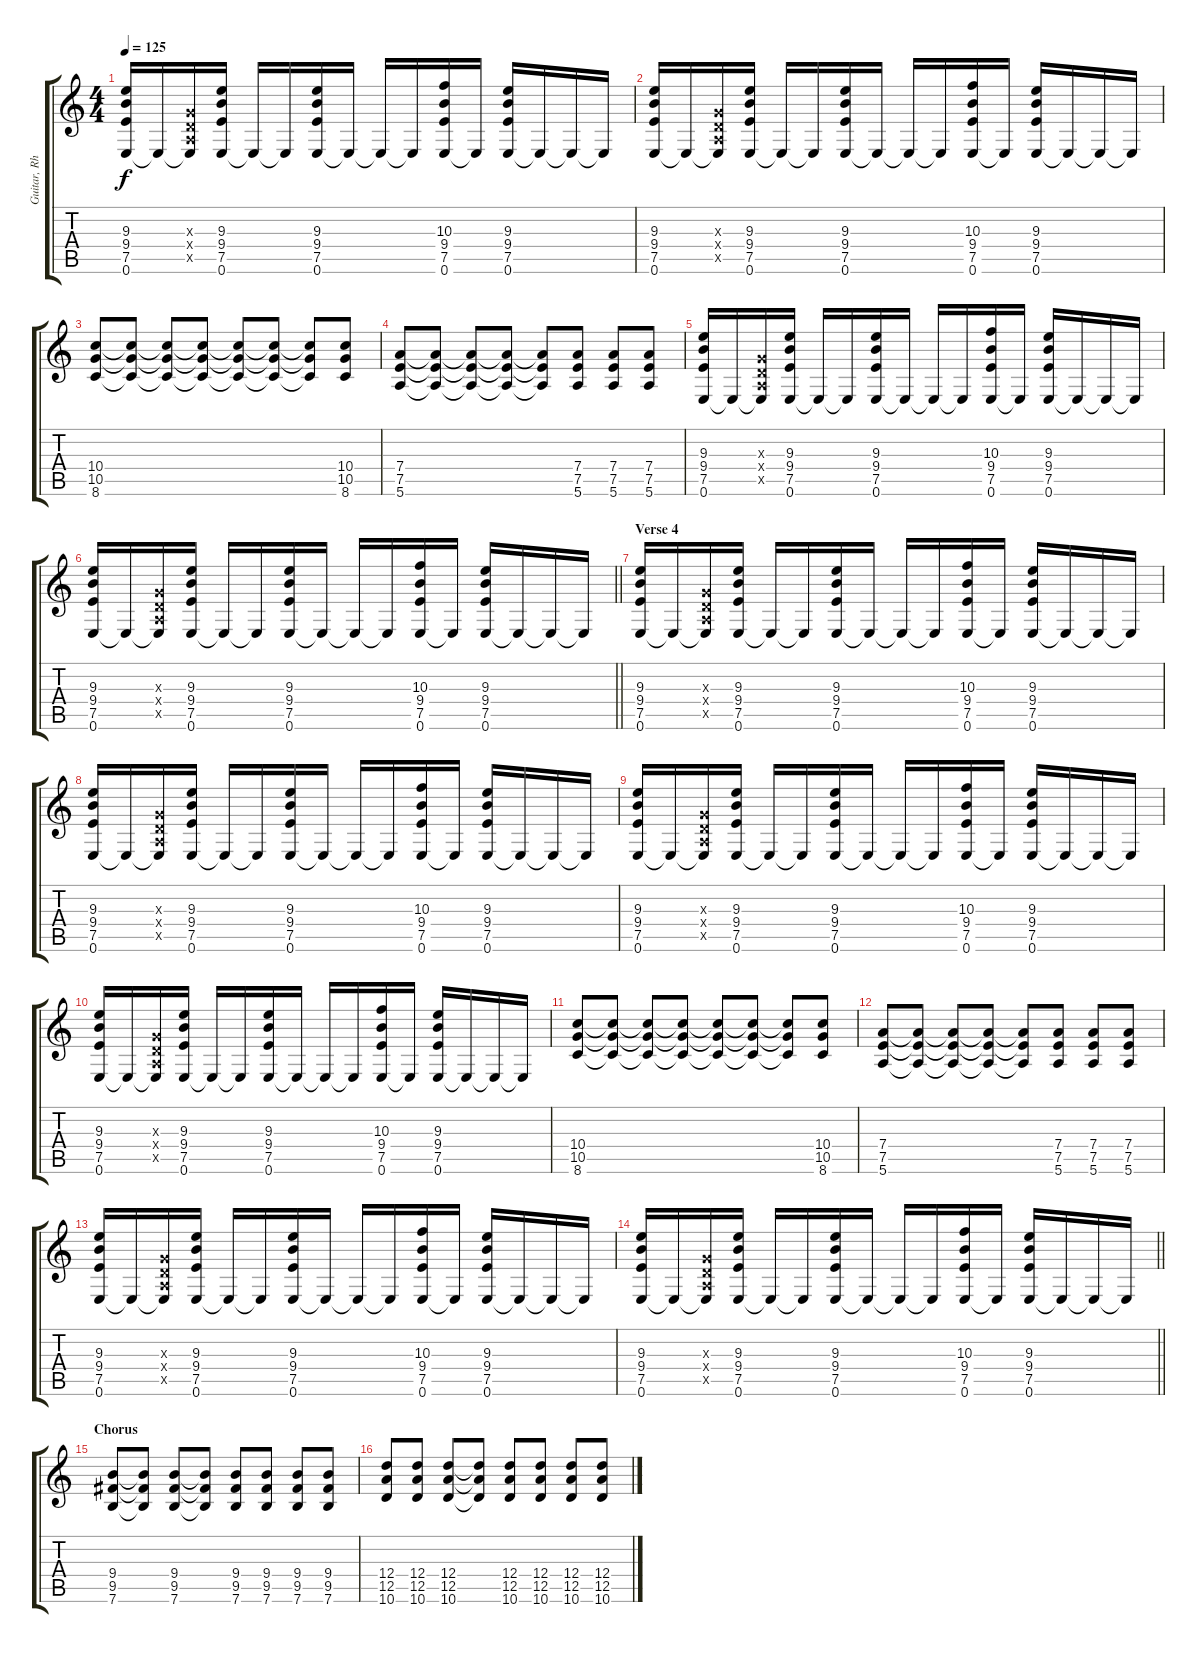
\track ("Guitar, Rhythm" "Guitar, Rh") {instrument distortionguitar}
\staff {score tabs}
\tuning (E4 B3 G3 D3 A2 E2) {hide}
\ts (4 4)
\tempo 125
\clef g2
\ks c
(9.3 9.4 7.5 0.6).16{dy f} 0.6{t}.16 (0.3{x} 0.4{x} 0.5{x} 0.6{t}).16 (9.3 9.4 7.5 0.6).16 0.6{t}.16 0.6{t}.16 (9.3 9.4 7.5 0.6).16 0.6{t}.16 0.6{t}.16 0.6{t}.16 (10.3 9.4 7.5 0.6).16 0.6{t}.16 (9.3 9.4 7.5 0.6).16 0.6{t}.16 0.6{t}.16 0.6{t}.16 |
(9.3 9.4 7.5 0.6).16 0.6{t}.16 (0.3{x} 0.4{x} 0.5{x} 0.6{t}).16 (9.3 9.4 7.5 0.6).16 0.6{t}.16 0.6{t}.16 (9.3 9.4 7.5 0.6).16 0.6{t}.16 0.6{t}.16 0.6{t}.16 (10.3 9.4 7.5 0.6).16 0.6{t}.16 (9.3 9.4 7.5 0.6).16 0.6{t}.16 0.6{t}.16 0.6{t}.16 |
(10.4 10.5 8.6).8 (10.4{t} 10.5{t} 8.6{t}).8 (10.4{t} 10.5{t} 8.6{t}).8 (10.4{t} 10.5{t} 8.6{t}).8 (10.4{t} 10.5{t} 8.6{t}).8 (10.4{t} 10.5{t} 8.6{t}).8 (10.4{t} 10.5{t} 8.6{t}).8 (10.4 10.5 8.6).8 |
(7.4 7.5 5.6).8 (7.4{t} 7.5{t} 5.6{t}).8 (7.4{t} 7.5{t} 5.6{t}).8 (7.4{t} 7.5{t} 5.6{t}).8 (7.4{t} 7.5{t} 5.6{t}).8 (7.4 7.5 5.6).8 (7.4 7.5 5.6).8 (7.4 7.5 5.6).8 |
(9.3 9.4 7.5 0.6).16 0.6{t}.16 (0.3{x} 0.4{x} 0.5{x} 0.6{t}).16 (9.3 9.4 7.5 0.6).16 0.6{t}.16 0.6{t}.16 (9.3 9.4 7.5 0.6).16 0.6{t}.16 0.6{t}.16 0.6{t}.16 (10.3 9.4 7.5 0.6).16 0.6{t}.16 (9.3 9.4 7.5 0.6).16 0.6{t}.16 0.6{t}.16 0.6{t}.16 |
\barLineRight lightlight
(9.3 9.4 7.5 0.6).16 0.6{t}.16 (0.3{x} 0.4{x} 0.5{x} 0.6{t}).16 (9.3 9.4 7.5 0.6).16 0.6{t}.16 0.6{t}.16 (9.3 9.4 7.5 0.6).16 0.6{t}.16 0.6{t}.16 0.6{t}.16 (10.3 9.4 7.5 0.6).16 0.6{t}.16 (9.3 9.4 7.5 0.6).16 0.6{t}.16 0.6{t}.16 0.6{t}.16 |
\section ("" "Verse 4")
(9.3 9.4 7.5 0.6).16 0.6{t}.16 (0.3{x} 0.4{x} 0.5{x} 0.6{t}).16 (9.3 9.4 7.5 0.6).16 0.6{t}.16 0.6{t}.16 (9.3 9.4 7.5 0.6).16 0.6{t}.16 0.6{t}.16 0.6{t}.16 (10.3 9.4 7.5 0.6).16 0.6{t}.16 (9.3 9.4 7.5 0.6).16 0.6{t}.16 0.6{t}.16 0.6{t}.16 |
(9.3 9.4 7.5 0.6).16 0.6{t}.16 (0.3{x} 0.4{x} 0.5{x} 0.6{t}).16 (9.3 9.4 7.5 0.6).16 0.6{t}.16 0.6{t}.16 (9.3 9.4 7.5 0.6).16 0.6{t}.16 0.6{t}.16 0.6{t}.16 (10.3 9.4 7.5 0.6).16 0.6{t}.16 (9.3 9.4 7.5 0.6).16 0.6{t}.16 0.6{t}.16 0.6{t}.16 |
(9.3 9.4 7.5 0.6).16 0.6{t}.16 (0.3{x} 0.4{x} 0.5{x} 0.6{t}).16 (9.3 9.4 7.5 0.6).16 0.6{t}.16 0.6{t}.16 (9.3 9.4 7.5 0.6).16 0.6{t}.16 0.6{t}.16 0.6{t}.16 (10.3 9.4 7.5 0.6).16 0.6{t}.16 (9.3 9.4 7.5 0.6).16 0.6{t}.16 0.6{t}.16 0.6{t}.16 |
(9.3 9.4 7.5 0.6).16 0.6{t}.16 (0.3{x} 0.4{x} 0.5{x} 0.6{t}).16 (9.3 9.4 7.5 0.6).16 0.6{t}.16 0.6{t}.16 (9.3 9.4 7.5 0.6).16 0.6{t}.16 0.6{t}.16 0.6{t}.16 (10.3 9.4 7.5 0.6).16 0.6{t}.16 (9.3 9.4 7.5 0.6).16 0.6{t}.16 0.6{t}.16 0.6{t}.16 |
(10.4 10.5 8.6).8 (10.4{t} 10.5{t} 8.6{t}).8 (10.4{t} 10.5{t} 8.6{t}).8 (10.4{t} 10.5{t} 8.6{t}).8 (10.4{t} 10.5{t} 8.6{t}).8 (10.4{t} 10.5{t} 8.6{t}).8 (10.4{t} 10.5{t} 8.6{t}).8 (10.4 10.5 8.6).8 |
(7.4 7.5 5.6).8 (7.4{t} 7.5{t} 5.6{t}).8 (7.4{t} 7.5{t} 5.6{t}).8 (7.4{t} 7.5{t} 5.6{t}).8 (7.4{t} 7.5{t} 5.6{t}).8 (7.4 7.5 5.6).8 (7.4 7.5 5.6).8 (7.4 7.5 5.6).8 |
(9.3 9.4 7.5 0.6).16 0.6{t}.16 (0.3{x} 0.4{x} 0.5{x} 0.6{t}).16 (9.3 9.4 7.5 0.6).16 0.6{t}.16 0.6{t}.16 (9.3 9.4 7.5 0.6).16 0.6{t}.16 0.6{t}.16 0.6{t}.16 (10.3 9.4 7.5 0.6).16 0.6{t}.16 (9.3 9.4 7.5 0.6).16 0.6{t}.16 0.6{t}.16 0.6{t}.16 |
\barLineRight lightlight
(9.3 9.4 7.5 0.6).16 0.6{t}.16 (0.3{x} 0.4{x} 0.5{x} 0.6{t}).16 (9.3 9.4 7.5 0.6).16 0.6{t}.16 0.6{t}.16 (9.3 9.4 7.5 0.6).16 0.6{t}.16 0.6{t}.16 0.6{t}.16 (10.3 9.4 7.5 0.6).16 0.6{t}.16 (9.3 9.4 7.5 0.6).16 0.6{t}.16 0.6{t}.16 0.6{t}.16 |
\section ("" "Chorus")
(9.4 9.5 7.6).8 (9.4{t} 9.5{t} 7.6{t}).8 (9.4 9.5 7.6).8 (9.4{t} 9.5{t} 7.6{t}).8 (9.4 9.5 7.6).8 (9.4 9.5 7.6).8 (9.4 9.5 7.6).8 (9.4 9.5 7.6).8 |
(12.4 12.5 10.6).8 (12.4 12.5 10.6).8 (12.4 12.5 10.6).8 (12.4{t} 12.5{t} 10.6{t}).8 (12.4 12.5 10.6).8 (12.4 12.5 10.6).8 (12.4 12.5 10.6).8 (12.4 12.5 10.6).8
